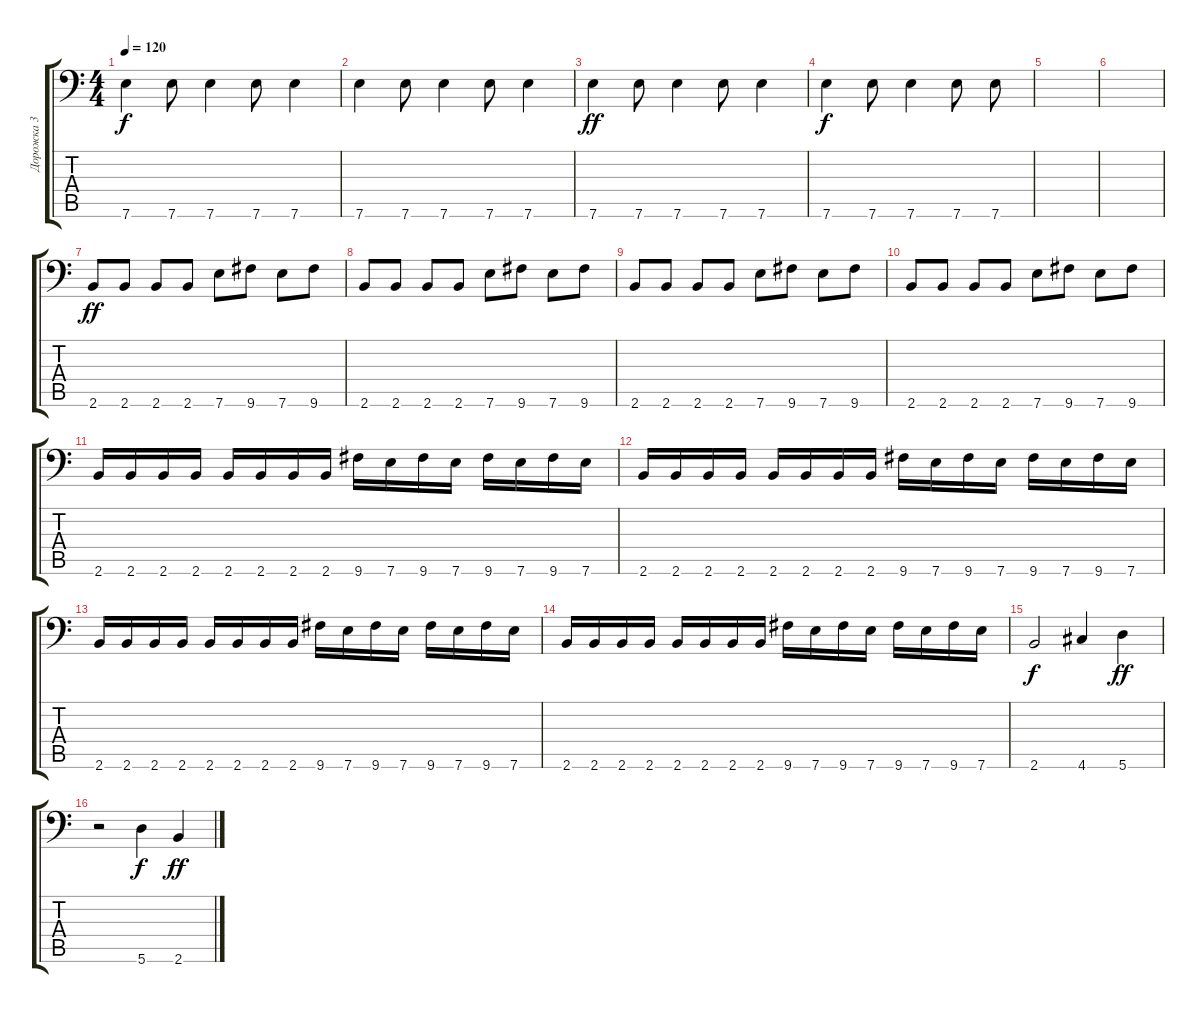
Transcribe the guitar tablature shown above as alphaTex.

\track ("Дорожка 3" "Дорожка 3") {instrument electricbasspick}
\staff {score tabs}
\tuning (B3 Gb3 D3 A2 E2 A1) {hide}
\ts (4 4)
\tempo 120
\clef f4
\ks c
7.6.4{dy f} 7.6.8 7.6.4 7.6.8 7.6.4 |
7.6.4 7.6.8 7.6.4 7.6.8 7.6.4 |
7.6.4{dy ff} 7.6.8 7.6.4 7.6.8 7.6.4 |
7.6.4{dy f} 7.6.8 7.6.4 7.6.8 7.6.8 |
|
|
2.6.8{dy ff} 2.6.8 2.6.8 2.6.8 7.6.8 9.6.8 7.6.8 9.6.8 |
2.6.8 2.6.8 2.6.8 2.6.8 7.6.8 9.6.8 7.6.8 9.6.8 |
2.6.8 2.6.8 2.6.8 2.6.8 7.6.8 9.6.8 7.6.8 9.6.8 |
2.6.8 2.6.8 2.6.8 2.6.8 7.6.8 9.6.8 7.6.8 9.6.8 |
2.6.16 2.6.16 2.6.16 2.6.16 2.6.16 2.6.16 2.6.16 2.6.16 9.6.16 7.6.16 9.6.16 7.6.16 9.6.16 7.6.16 9.6.16 7.6.16 |
2.6.16 2.6.16 2.6.16 2.6.16 2.6.16 2.6.16 2.6.16 2.6.16 9.6.16 7.6.16 9.6.16 7.6.16 9.6.16 7.6.16 9.6.16 7.6.16 |
2.6.16 2.6.16 2.6.16 2.6.16 2.6.16 2.6.16 2.6.16 2.6.16 9.6.16 7.6.16 9.6.16 7.6.16 9.6.16 7.6.16 9.6.16 7.6.16 |
2.6.16 2.6.16 2.6.16 2.6.16 2.6.16 2.6.16 2.6.16 2.6.16 9.6.16 7.6.16 9.6.16 7.6.16 9.6.16 7.6.16 9.6.16 7.6.16 |
2.6.2{dy f} 4.6.4 5.6.4{dy ff} |
r.2 5.6.4{dy f} 2.6.4{dy ff}
